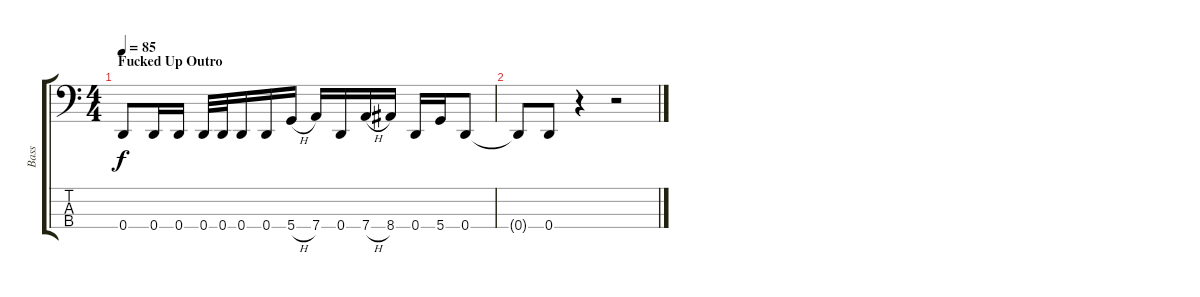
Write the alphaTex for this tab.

\track ("Bass" "Bass") {instrument electricbasspick}
\staff {score tabs}
\tuning (G2 D2 A1 D1) {hide}
\ts (4 4)
\section ("" "Fucked Up Outro")
\tempo 85
\clef f4
\ks c
0.4.8{dy f} 0.4.16 0.4.16 0.4.32 0.4.32 0.4.16 0.4.16 5.4{h}.16 7.4.16 0.4.16 7.4{h}.16 8.4.16 0.4.16 5.4.16 0.4.8 |
0.4{t}.8 0.4.8 r.4 r.2
